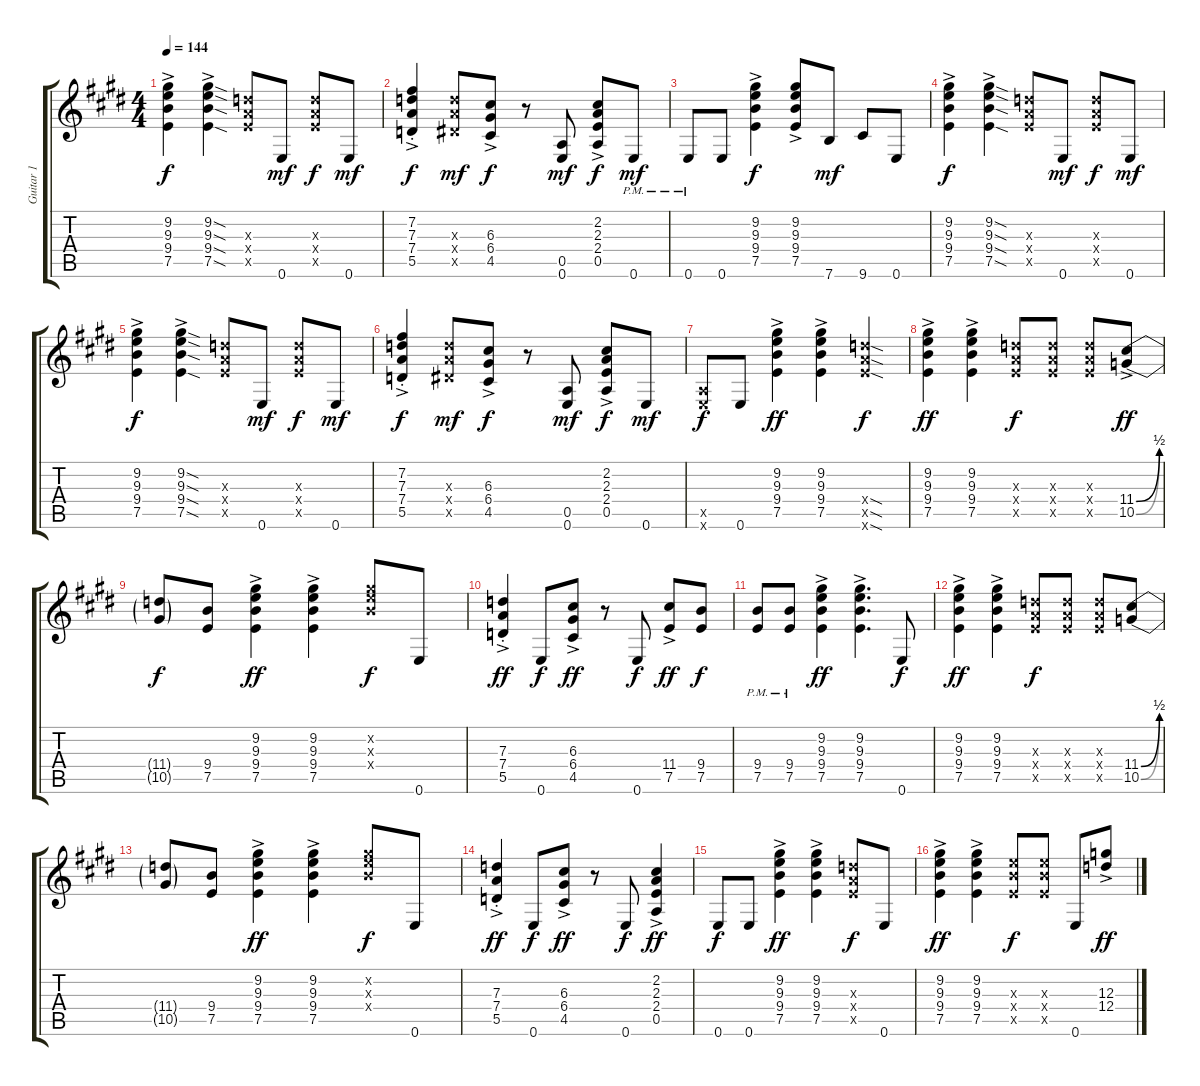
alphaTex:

\track ("Guitar 1" "Guitar 1") {instrument overdrivenguitar}
\staff {score tabs}
\tuning (E4 B3 G3 D3 A2 E2) {hide}
\ts (4 4)
\tempo 144
\clef g2
\ks c#minor
(9.2{ac} 9.3{ac} 9.4{ac} 7.5{ac}).4{dy f} (9.2{sod ac} 9.3{sod ac} 9.4{sod ac} 7.5{sod ac}).4 (7.3{x} 7.4{x} 7.5{x}).8 0.6.8{dy mf} (7.3{x} 7.4{x} 7.5{x}).8{dy f} 0.6.8{dy mf} |
(7.2{ac st} 7.3{ac st} 7.4{ac st} 5.5{ac st}).4{dy f} (7.3{x} 7.4{x} 6.5{x}).8{dy mf} (6.3{ac} 6.4{ac} 4.5{ac}).8{dy f} r.8 (0.5 0.6).8{dy mf} (2.2{ac} 2.3{ac} 2.4{ac} 0.5{ac}).8{dy f} 0.6{pm}.8{dy mf} |
0.6{pm}.8 0.6.8 (9.2{ac} 9.3{ac} 9.4{ac} 7.5{ac}).4{dy f} (9.2{ac} 9.3{ac} 9.4{ac} 7.5{ac}).8 7.6.8{dy mf} 9.6.8 0.6.8 |
\ks e
(9.2{ac} 9.3{ac} 9.4{ac} 7.5{ac}).4{dy f} (9.2{sod ac} 9.3{sod ac} 9.4{sod ac} 7.5{sod ac}).4 (7.3{x} 7.4{x} 7.5{x}).8 0.6.8{dy mf} (7.3{x} 7.4{x} 7.5{x}).8{dy f} 0.6.8{dy mf} |
\ks c#minor
(9.2{ac} 9.3{ac} 9.4{ac} 7.5{ac}).4{dy f} (9.2{sod ac} 9.3{sod ac} 9.4{sod ac} 7.5{sod ac}).4 (7.3{x} 7.4{x} 7.5{x}).8 0.6.8{dy mf} (7.3{x} 7.4{x} 7.5{x}).8{dy f} 0.6.8{dy mf} |
(7.2{ac st} 7.3{ac st} 7.4{ac st} 5.5{ac st}).4{dy f} (7.3{x} 7.4{x} 6.5{x}).8{dy mf} (6.3{ac} 6.4{ac} 4.5{ac}).8{dy f} r.8 (0.5 0.6).8{dy mf} (2.2{ac} 2.3{ac} 2.4{ac} 0.5{ac}).8{dy f} 0.6.8{dy mf} |
(0.5{x} 0.6{x}).8{dy f} 0.6.8 (9.2{ac} 9.3{ac} 9.4{ac} 7.5{ac}).4{dy ff} (9.2{ac} 9.3{ac} 9.4{ac} 7.5{ac}).4 (12.4{sod x} 12.5{sod x} 12.6{sod x}).4{dy f} |
\ks e
(9.2{ac} 9.3{ac} 9.4{ac} 7.5{ac}).4{dy ff} (9.2{ac} 9.3{ac} 9.4{ac} 7.5{ac}).4 (7.3{x} 7.4{x} 7.5{x}).8{dy f} (7.3{x} 7.4{x} 7.5{x}).8 (7.3{x} 7.4{x} 7.5{x}).8 (11.4{be (bend 0 0 60 2) ac} 10.5{be (bend 0 0 60 2) ac}).8{dy ff} |
\ks c#minor
(11.4{t} 10.5{t}).8{dy f} (9.4 7.5).8 (9.2{ac} 9.3{ac} 9.4{ac} 7.5{ac}).4{dy ff} (9.2{ac} 9.3{ac} 9.4{ac} 7.5{ac}).4 (9.2{x} 9.3{x} 9.4{x}).8{dy f} 0.6.8 |
(7.3{ac st} 7.4{ac st} 5.5{ac st}).4{dy ff} 0.6.8{dy f} (6.3{ac} 6.4{ac} 4.5{ac}).8{dy ff} r.8 0.6.8{dy f} (11.4{ac} 7.5{ac}).8{dy ff} (9.4 7.5).8{dy f} |
(9.4{pm} 7.5{pm}).8 (9.4{pm} 7.5{pm}).8 (9.2{ac} 9.3{ac} 9.4{ac} 7.5{ac}).4{dy ff} (9.2{ac} 9.3{ac} 9.4{ac} 7.5{ac}).4{d} 0.6.8{dy f} |
\ks e
(9.2{ac} 9.3{ac} 9.4{ac} 7.5{ac}).4{dy ff} (9.2{ac} 9.3{ac} 9.4{ac} 7.5{ac}).4 (7.3{x} 7.4{x} 7.5{x}).8{dy f} (7.3{x} 7.4{x} 7.5{x}).8 (7.3{x} 7.4{x} 7.5{x}).8 (11.4{be (bend 0 0 60 2)} 10.5{be (bend 0 0 60 2)}).8 |
\ks c#minor
(11.4{t} 10.5{t}).8 (9.4 7.5).8 (9.2{ac} 9.3{ac} 9.4{ac} 7.5{ac}).4{dy ff} (9.2{ac} 9.3{ac} 9.4{ac} 7.5{ac}).4 (9.2{x} 9.3{x} 9.4{x}).8{dy f} 0.6.8 |
(7.3{ac st} 7.4{ac st} 5.5{ac st}).4{dy ff} 0.6.8{dy f} (6.3{ac} 6.4{ac} 4.5{ac}).8{dy ff} r.8 0.6.8{dy f} (2.2{ac} 2.3{ac} 2.4{ac} 0.5{ac}).4{dy ff} |
0.6.8{dy f} 0.6.8 (9.2{ac} 9.3{ac} 9.4{ac} 7.5{ac}).4{dy ff} (9.2{ac} 9.3{ac} 9.4{ac} 7.5{ac}).4 (7.3{x} 7.4{x} 7.5{x}).8{dy f} 0.6.8 |
\ks e
(9.2{ac} 9.3{ac} 9.4{ac} 7.5{ac}).4{dy ff} (9.2{ac} 9.3{ac} 9.4{ac} 7.5{ac}).4 (9.3{x} 9.4{x} 7.5{x}).8{dy f} (9.3{x} 9.4{x} 7.5{x}).8 0.6.8 (12.3{ac} 12.4{ac}).8{dy ff}
